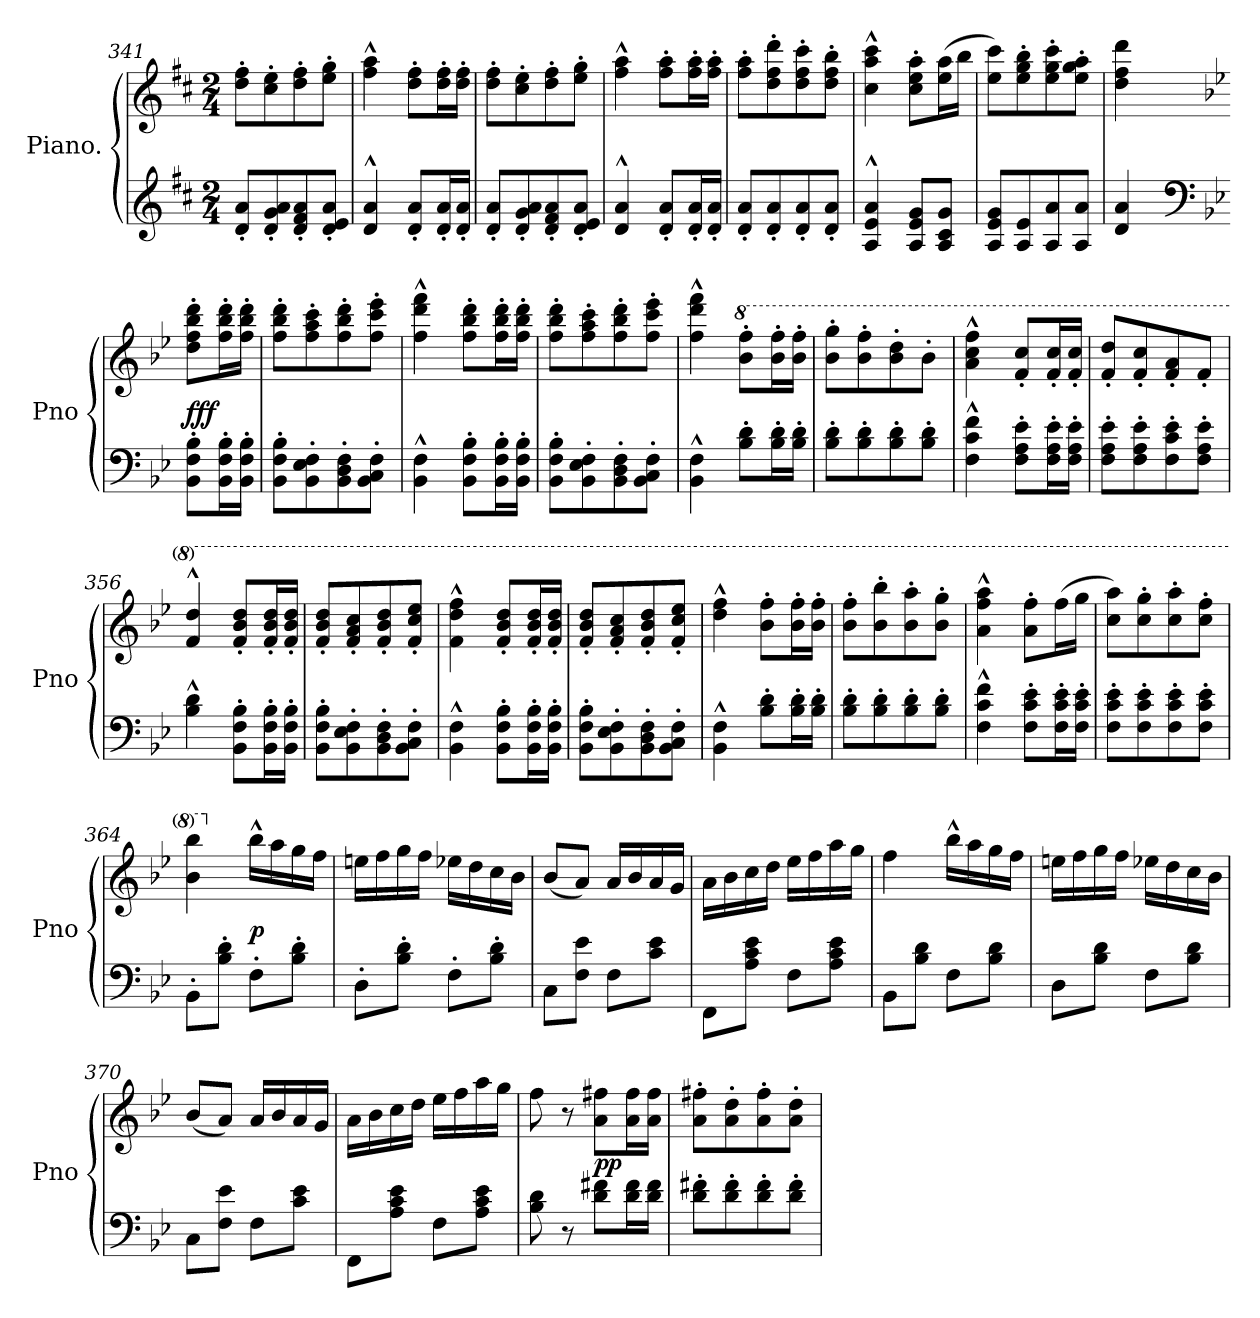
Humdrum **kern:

**kern	**kern	**dynam
*part1	*part1	*part1
*staff2	*staff1	*staff1/2
*I"Piano.	*	*
*I'Pno	*	*
*clefG2	*clefG2	*
*k[f#c#]	*k[f#c#]	*
*M2/4	*M2/4	*
=341	=341	=341
8d'/ 8a'/L	8dd'\ 8ff#'\L	.
8d'/ 8g'/ 8a'/	8cc#'\ 8ee'\	.
8d'/ 8f#'/ 8a'/	8dd'\ 8ff#'\	.
8d'/ 8e'/ 8a'/J	8ee'\ 8gg'\J	.
=342	=342	=342
4d^^</ 4a^^</	4ff#^^\ 4aa^^\	.
8d'/ 8a'/L	8dd'\ 8ff#'\L	.
16d'/ 16a'/L	16dd'\ 16ff#'\L	.
16d'/ 16a'/JJ	16dd'\ 16ff#'\JJ	.
=343	=343	=343
8d'/ 8a'/L	8dd'\ 8ff#'\L	.
8d'/ 8g'/ 8a'/	8cc#'\ 8ee'\	.
8d'/ 8f#'/ 8a'/	8dd'\ 8ff#'\	.
8d'/ 8e'/ 8a'/J	8ee'\ 8gg'\J	.
=344	=344	=344
4d^^/ 4a^^/	4ff#^^\ 4aa^^\	.
8d'/ 8a'/L	8ff#'\ 8aa'\L	.
16d'/ 16a'/L	16ff#'\ 16aa'\L	.
16d'/ 16a'/JJ	16ff#'\ 16aa'\JJ	.
=345	=345	=345
8d'/ 8a'/L	8ff#'\ 8aa'\L	.
8d'/ 8a'/	8dd'\ 8ff#'\ 8ddd'\	.
8d'/ 8a'/	8dd'\ 8ff#'\ 8ccc#'\	.
8d'/ 8a'/J	8dd'\ 8ff#'\ 8bb'\J	.
=346	=346	=346
4A^^/ 4e^^/ 4a^^/	4cc#^^\ 4aa^^\ 4ccc#^^\	.
8A/ 8e/ 8g/L	8cc#'\ 8ee'\ 8aa'\L	.
8A/ 8c#/ 8g/J	(16ee\ 16aa\L	.
.	16bb\JJ	.
=347	=347	=347
8A/ 8e/ 8g/L	8ee\ 8ccc#\L)	.
8A/ 8e/	8ee'\ 8gg'\ 8bb'\	.
8A/ 8a/	8ee'\ 8gg'\ 8ccc#'\	.
8A/ 8a/J	8ee'\ 8gg'\ 8aa'\J	.
=348	=348	=348
4d/ 4a/	4dd\ 4ff#\ 4ddd\	.
=-	=-	=-
*clefF4	*	*
*k[b-e-]	*k[b-e-]	*
8BB-'\ 8F'\ 8B-'\L	8dd'\ 8ff'\ 8bb-'\ 8ddd'\L	fff
16BB-'\ 16F'\ 16B-'\L	16ff'\ 16bb-'\ 16ddd'\L	.
16BB-'\ 16F'\ 16B-'\JJ	16ff'\ 16bb-'\ 16ddd'\JJ	.
=349	=349	=349
8BB-'\ 8F'\ 8B-'\L	8ff'\ 8bb-'\ 8ddd'\L	.
8BB-'\ 8E-'\ 8F'\	8ff'\ 8aa'\ 8ccc'\	.
8BB-'\ 8D'\ 8F'\	8ff'\ 8bb-'\ 8ddd'\	.
8BB-'\ 8C'\ 8F'\J	8ff'\ 8ccc'\ 8eee-'\J	.
=350	=350	=350
4BB-^^\ 4F^^\	4ff^^\ 4ddd^^\ 4fff^^\	.
8BB-'\ 8F'\ 8B-'\L	8ff'\ 8bb-'\ 8ddd'\L	.
16BB-'\ 16F'\ 16B-'\L	16ff'\ 16bb-'\ 16ddd'\L	.
16BB-'\ 16F'\ 16B-'\JJ	16ff'\ 16bb-'\ 16ddd'\JJ	.
=351	=351	=351
8BB-'\ 8F'\ 8B-'\L	8ff'\ 8bb-'\ 8ddd'\L	.
8BB-'\ 8E-'\ 8F'\	8ff'\ 8aa'\ 8ccc'\	.
8BB-'\ 8D'\ 8F'\	8ff'\ 8bb-'\ 8ddd'\	.
8BB-'\ 8C'\ 8F'\J	8ff'\ 8ccc'\ 8eee-'\J	.
=352	=352	=352
4BB-^^\ 4F^^\	4ff^^\ 4ddd^^\ 4fff^^\	.
*	*8va	*
8B-'\ 8d'\L	8bb-'\ 8fff'\L	.
16B-'\ 16d'\L	16bb-'\ 16fff'\L	.
16B-'\ 16d'\JJ	16bb-'\ 16fff'\JJ	.
=353	=353	=353
8B-'\ 8d'\L	8bb-'\ 8ggg'\L	.
8B-'\ 8d'\	8bb-'\ 8fff'\	.
8B-'\ 8d'\	8bb-'\ 8ddd'\	.
8B-'\ 8d'\J	8bb-'\J	.
=354	=354	=354
4F^^\ 4c^^\ 4f^^\	4aa^^\ 4ccc^^\ 4fff^^\	.
8F'\ 8A'\ 8e-'\L	8ff'/ 8ccc'/L	.
16F'\ 16A'\ 16e-'\L	16ff'/ 16ccc'/L	.
16F'\ 16A'\ 16e-'\JJ	16ff'/ 16ccc'/JJ	.
=355	=355	=355
8F'\ 8A'\ 8e-'\L	8ff'/ 8ddd'/L	.
8F'\ 8A'\ 8e-'\	8ff'/ 8ccc'/	.
8F'\ 8c'\ 8e-'\	8ff'/ 8aa'/	.
8F'\ 8A'\ 8e-'\J	8ff'/J	.
=356	=356	=356
4B-^^\ 4d^^\	4ff^^</ 4ddd^^</	.
8BB-'\ 8F'\ 8B-'\L	8ff'/ 8bb-'/ 8ddd'/L	.
16BB-'\ 16F'\ 16B-'\L	16ff'/ 16bb-'/ 16ddd'/L	.
16BB-'\ 16F'\ 16B-'\JJ	16ff'/ 16bb-'/ 16ddd'/JJ	.
=357	=357	=357
8BB-'\ 8F'\ 8B-'\L	8ff'/ 8bb-'/ 8ddd'/L	.
8BB-'\ 8E-'\ 8F'\	8ff'/ 8aa'/ 8ccc'/	.
8BB-'\ 8D'\ 8F'\	8ff'/ 8bb-'/ 8ddd'/	.
8BB-'\ 8C'\ 8F'\J	8ff'/ 8ccc'/ 8eee-'/J	.
=358	=358	=358
4BB-^^\ 4F^^\	4ff^^\ 4ddd^^\ 4fff^^\	.
8BB-'\ 8F'\ 8B-'\L	8ff'/ 8bb-'/ 8ddd'/L	.
16BB-'\ 16F'\ 16B-'\L	16ff'/ 16bb-'/ 16ddd'/L	.
16BB-'\ 16F'\ 16B-'\JJ	16ff'/ 16bb-'/ 16ddd'/JJ	.
=359	=359	=359
8BB-'\ 8F'\ 8B-'\L	8ff'/ 8bb-'/ 8ddd'/L	.
8BB-'\ 8E-'\ 8F'\	8ff'/ 8aa'/ 8ccc'/	.
8BB-'\ 8D'\ 8F'\	8ff'/ 8bb-'/ 8ddd'/	.
8BB-'\ 8C'\ 8F'\J	8ff'/ 8ccc'/ 8eee-'/J	.
=360	=360	=360
4BB-^^\ 4F^^\	4ddd^^\ 4fff^^\	.
8B-'\ 8d'\L	8bb-'\ 8fff'\L	.
16B-'\ 16d'\L	16bb-'\ 16fff'\L	.
16B-'\ 16d'\JJ	16bb-'\ 16fff'\JJ	.
=361	=361	=361
8B-'\ 8d'\L	8bb-'\ 8fff'\L	.
8B-'\ 8d'\	8bb-'\ 8bbb-'\	.
8B-'\ 8d'\	8bb-'\ 8aaa'\	.
8B-'\ 8d'\J	8bb-'\ 8ggg'\J	.
=362	=362	=362
4F^^\ 4c^^\ 4f^^\	4aa^^\ 4fff^^\ 4aaa^^\	.
8F'\ 8c'\ 8e-'\L	8aa'\ 8fff'\L	.
16F'\ 16c'\ 16e-'\L	(16fff\L	.
16F'\ 16c'\ 16e-'\JJ	16ggg\JJ	.
=363	=363	=363
8F'\ 8c'\ 8e-'\L	8ccc\ 8aaa\L)	.
8F'\ 8c'\ 8e-'\	8ccc'\ 8ggg'\	.
8F'\ 8c'\ 8e-'\	8ccc'\ 8aaa'\	.
8F'\ 8c'\ 8e-'\J	8ccc'\ 8fff'\J	.
=364	=364	=364
8BB-'\L	4bb-\ 4bbb-\	.
8B-'\ 8d'\J	.	.
*	*X8va	*
8F'\L	16bb-^^\LL	p
.	16aa\	.
8B-'\ 8d'\J	16gg\	.
.	16ff\JJ	.
=365	=365	=365
8D'\L	16een\LL	.
.	16ff\	.
8B-'\ 8d'\J	16gg\	.
.	16ff\JJ	.
8F'\L	16ee-X\LL	.
.	16dd\	.
8B-'\ 8d'\J	16cc\	.
.	16b-\JJ	.
=366	=366	=366
8C\L	(8b-/L	.
8F\ 8e-\J	8a/J)	.
8F\L	16a/LL	.
.	16b-/	.
8c\ 8e-\J	16a/	.
.	16g/JJ	.
=367	=367	=367
8FF\L	16a\LL	.
.	16b-\	.
8A\ 8c\ 8e-\J	16cc\	.
.	16dd\JJ	.
8F\L	16ee-\LL	.
.	16ff\	.
8A\ 8c\ 8e-\J	16aa\	.
.	16gg\JJ	.
=368	=368	=368
8BB-\L	4ff\	.
8B-\ 8d\J	.	.
8F\L	16bb-^^\LL	.
.	16aa\	.
8B-\ 8d\J	16gg\	.
.	16ff\JJ	.
=369	=369	=369
8D\L	16een\LL	.
.	16ff\	.
8B-\ 8d\J	16gg\	.
.	16ff\JJ	.
8F\L	16ee-X\LL	.
.	16dd\	.
8B-\ 8d\J	16cc\	.
.	16b-\JJ	.
=370	=370	=370
8C\L	(8b-/L	.
8F\ 8e-\J	8a/J)	.
8F\L	16a/LL	.
.	16b-/	.
8c\ 8e-\J	16a/	.
.	16g/JJ	.
=371	=371	=371
8FF\L	16a\LL	.
.	16b-\	.
8A\ 8c\ 8e-\J	16cc\	.
.	16dd\JJ	.
8F\L	16ee-\LL	.
.	16ff\	.
8A\ 8c\ 8e-\J	16aa\	.
.	16gg\JJ	.
=372	=372	=372
8B-\ 8d\	8ff\	.
8r	8r	.
8d\ 8f#X\L	8a\ 8ff#X\L	pp
16d\ 16f#\L	16a\ 16ff#\L	.
16d\ 16f#\JJ	16a\ 16ff#\JJ	.
=373	=373	=373
8d'\ 8f#X'\L	8a'\ 8ff#X'\L	.
8d'\ 8f#'\	8a'\ 8dd'\	.
8d'\ 8f#'\	8a'\ 8ff#'\	.
8d'\ 8f#'\J	8a'\ 8dd'\J	.
=	=	=
*-	*-	*-
